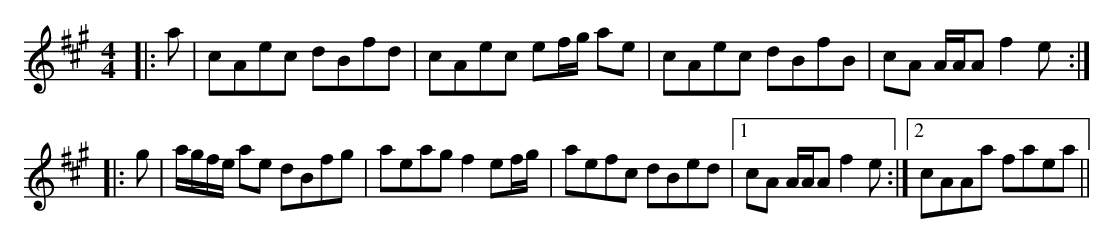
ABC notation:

X:1
M:4/4
K:A
|:a|cAec dBfd|cAec ef/g/ ae|cAec dBfB|cA A/A/A f2 e:|
|:g|a/g/f/e/ ae dBfg|aeag f2 ef/g/|aefc dBed|1 cA A/A/A f2 e:|2 cAAa faea||
